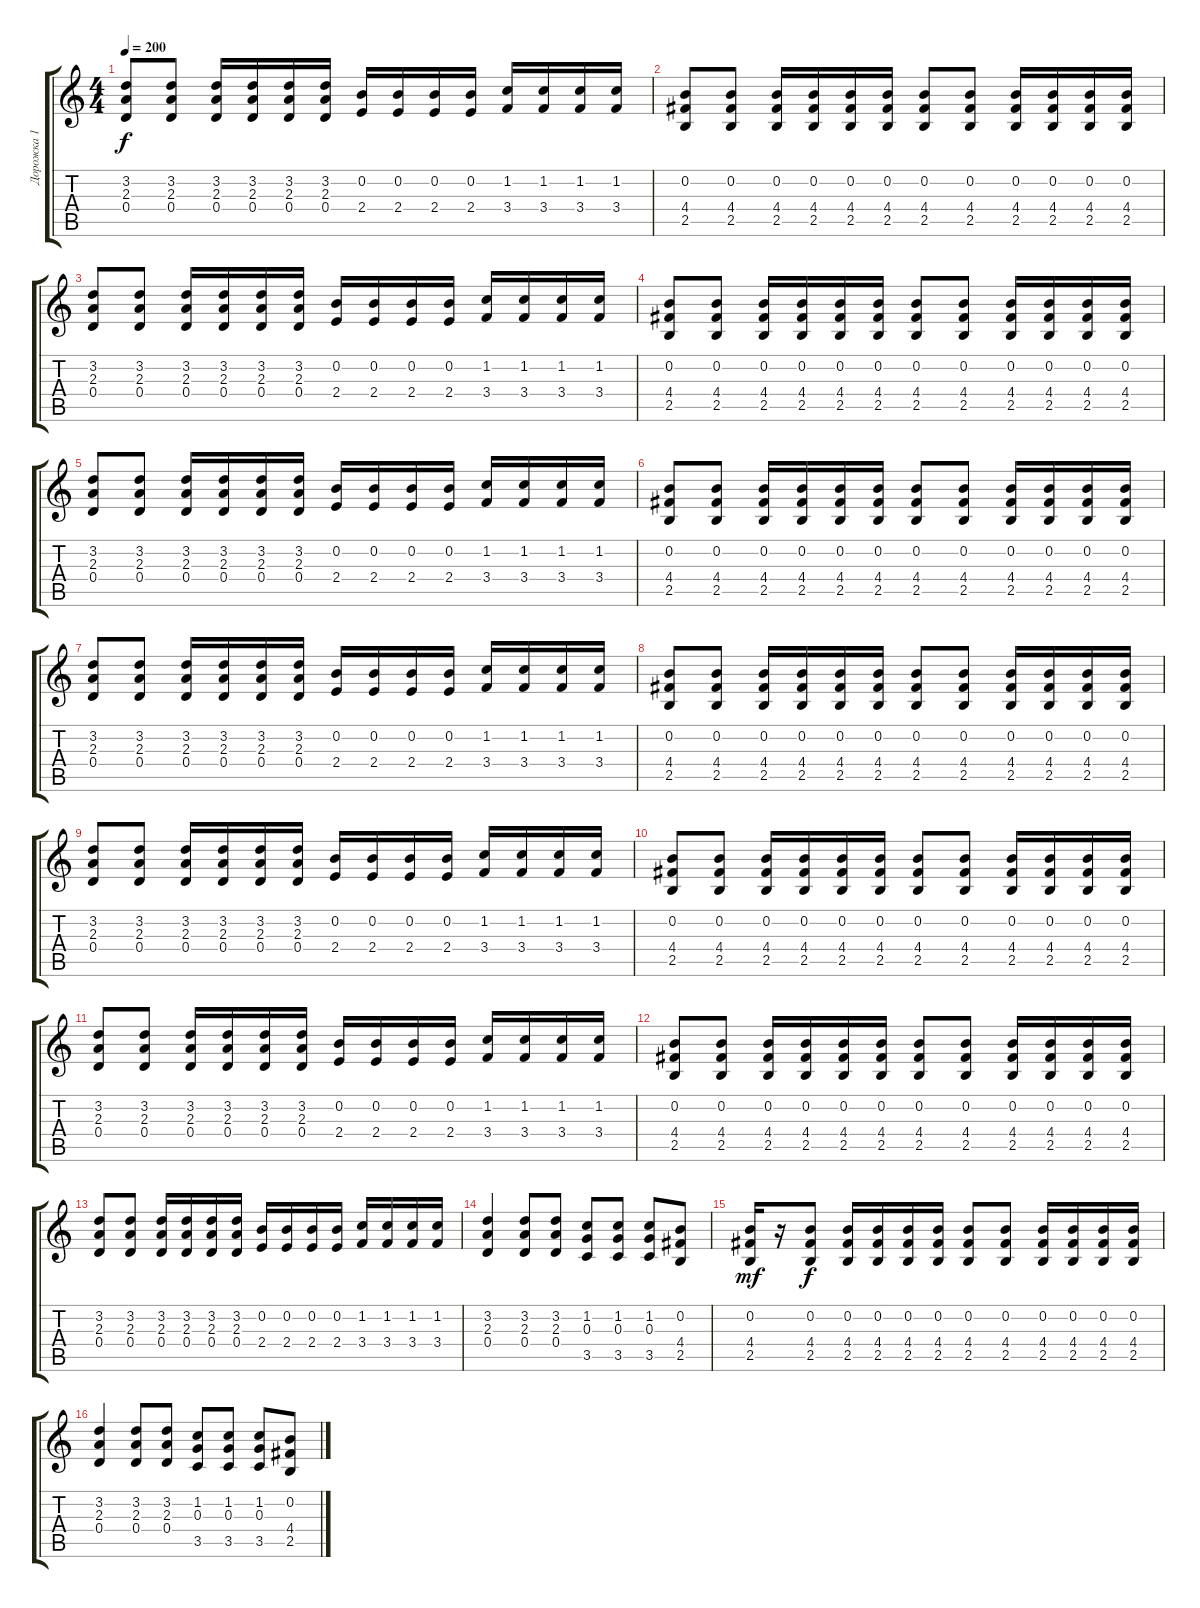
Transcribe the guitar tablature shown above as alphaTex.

\track ("Дорожка 1" "Дорожка 1") {instrument distortionguitar}
\staff {score tabs}
\tuning (E4 B3 G3 D3 A2 E2) {hide}
\ts (4 4)
\tempo 200
\clef g2
\ks c
(3.2 2.3 0.4).8{dy f} (3.2 2.3 0.4).8 (3.2 2.3 0.4).16 (3.2 2.3 0.4).16 (3.2 2.3 0.4).16 (3.2 2.3 0.4).16 (0.2 2.4).16 (0.2 2.4).16 (0.2 2.4).16 (0.2 2.4).16 (1.2 3.4).16 (1.2 3.4).16 (1.2 3.4).16 (1.2 3.4).16 |
(0.2 4.4 2.5).8 (0.2 4.4 2.5).8 (0.2 4.4 2.5).16 (0.2 4.4 2.5).16 (0.2 4.4 2.5).16 (0.2 4.4 2.5).16 (0.2 4.4 2.5).8 (0.2 4.4 2.5).8 (0.2 4.4 2.5).16 (0.2 4.4 2.5).16 (0.2 4.4 2.5).16 (0.2 4.4 2.5).16 |
(3.2 2.3 0.4).8 (3.2 2.3 0.4).8 (3.2 2.3 0.4).16 (3.2 2.3 0.4).16 (3.2 2.3 0.4).16 (3.2 2.3 0.4).16 (0.2 2.4).16 (0.2 2.4).16 (0.2 2.4).16 (0.2 2.4).16 (1.2 3.4).16 (1.2 3.4).16 (1.2 3.4).16 (1.2 3.4).16 |
(0.2 4.4 2.5).8 (0.2 4.4 2.5).8 (0.2 4.4 2.5).16 (0.2 4.4 2.5).16 (0.2 4.4 2.5).16 (0.2 4.4 2.5).16 (0.2 4.4 2.5).8 (0.2 4.4 2.5).8 (0.2 4.4 2.5).16 (0.2 4.4 2.5).16 (0.2 4.4 2.5).16 (0.2 4.4 2.5).16 |
(3.2 2.3 0.4).8 (3.2 2.3 0.4).8 (3.2 2.3 0.4).16 (3.2 2.3 0.4).16 (3.2 2.3 0.4).16 (3.2 2.3 0.4).16 (0.2 2.4).16 (0.2 2.4).16 (0.2 2.4).16 (0.2 2.4).16 (1.2 3.4).16 (1.2 3.4).16 (1.2 3.4).16 (1.2 3.4).16 |
(0.2 4.4 2.5).8 (0.2 4.4 2.5).8 (0.2 4.4 2.5).16 (0.2 4.4 2.5).16 (0.2 4.4 2.5).16 (0.2 4.4 2.5).16 (0.2 4.4 2.5).8 (0.2 4.4 2.5).8 (0.2 4.4 2.5).16 (0.2 4.4 2.5).16 (0.2 4.4 2.5).16 (0.2 4.4 2.5).16 |
(3.2 2.3 0.4).8 (3.2 2.3 0.4).8 (3.2 2.3 0.4).16 (3.2 2.3 0.4).16 (3.2 2.3 0.4).16 (3.2 2.3 0.4).16 (0.2 2.4).16 (0.2 2.4).16 (0.2 2.4).16 (0.2 2.4).16 (1.2 3.4).16 (1.2 3.4).16 (1.2 3.4).16 (1.2 3.4).16 |
(0.2 4.4 2.5).8 (0.2 4.4 2.5).8 (0.2 4.4 2.5).16 (0.2 4.4 2.5).16 (0.2 4.4 2.5).16 (0.2 4.4 2.5).16 (0.2 4.4 2.5).8 (0.2 4.4 2.5).8 (0.2 4.4 2.5).16 (0.2 4.4 2.5).16 (0.2 4.4 2.5).16 (0.2 4.4 2.5).16 |
(3.2 2.3 0.4).8 (3.2 2.3 0.4).8 (3.2 2.3 0.4).16 (3.2 2.3 0.4).16 (3.2 2.3 0.4).16 (3.2 2.3 0.4).16 (0.2 2.4).16 (0.2 2.4).16 (0.2 2.4).16 (0.2 2.4).16 (1.2 3.4).16 (1.2 3.4).16 (1.2 3.4).16 (1.2 3.4).16 |
(0.2 4.4 2.5).8 (0.2 4.4 2.5).8 (0.2 4.4 2.5).16 (0.2 4.4 2.5).16 (0.2 4.4 2.5).16 (0.2 4.4 2.5).16 (0.2 4.4 2.5).8 (0.2 4.4 2.5).8 (0.2 4.4 2.5).16 (0.2 4.4 2.5).16 (0.2 4.4 2.5).16 (0.2 4.4 2.5).16 |
(3.2 2.3 0.4).8 (3.2 2.3 0.4).8 (3.2 2.3 0.4).16 (3.2 2.3 0.4).16 (3.2 2.3 0.4).16 (3.2 2.3 0.4).16 (0.2 2.4).16 (0.2 2.4).16 (0.2 2.4).16 (0.2 2.4).16 (1.2 3.4).16 (1.2 3.4).16 (1.2 3.4).16 (1.2 3.4).16 |
(0.2 4.4 2.5).8 (0.2 4.4 2.5).8 (0.2 4.4 2.5).16 (0.2 4.4 2.5).16 (0.2 4.4 2.5).16 (0.2 4.4 2.5).16 (0.2 4.4 2.5).8 (0.2 4.4 2.5).8 (0.2 4.4 2.5).16 (0.2 4.4 2.5).16 (0.2 4.4 2.5).16 (0.2 4.4 2.5).16 |
(3.2 2.3 0.4).8 (3.2 2.3 0.4).8 (3.2 2.3 0.4).16 (3.2 2.3 0.4).16 (3.2 2.3 0.4).16 (3.2 2.3 0.4).16 (0.2 2.4).16 (0.2 2.4).16 (0.2 2.4).16 (0.2 2.4).16 (1.2 3.4).16 (1.2 3.4).16 (1.2 3.4).16 (1.2 3.4).16 |
(3.2 2.3 0.4).4 (3.2 2.3 0.4).8 (3.2 2.3 0.4).8 (1.2 0.3 3.5).8 (1.2 0.3 3.5).8 (1.2 0.3 3.5).8 (0.2 4.4 2.5).8 |
(0.2 4.4 2.5).16{dy mf} r.16 (0.2 4.4 2.5).8{dy f} (0.2 4.4 2.5).16 (0.2 4.4 2.5).16 (0.2 4.4 2.5).16 (0.2 4.4 2.5).16 (0.2 4.4 2.5).8 (0.2 4.4 2.5).8 (0.2 4.4 2.5).16 (0.2 4.4 2.5).16 (0.2 4.4 2.5).16 (0.2 4.4 2.5).16 |
(3.2 2.3 0.4).4 (3.2 2.3 0.4).8 (3.2 2.3 0.4).8 (1.2 0.3 3.5).8 (1.2 0.3 3.5).8 (1.2 0.3 3.5).8 (0.2 4.4 2.5).8
